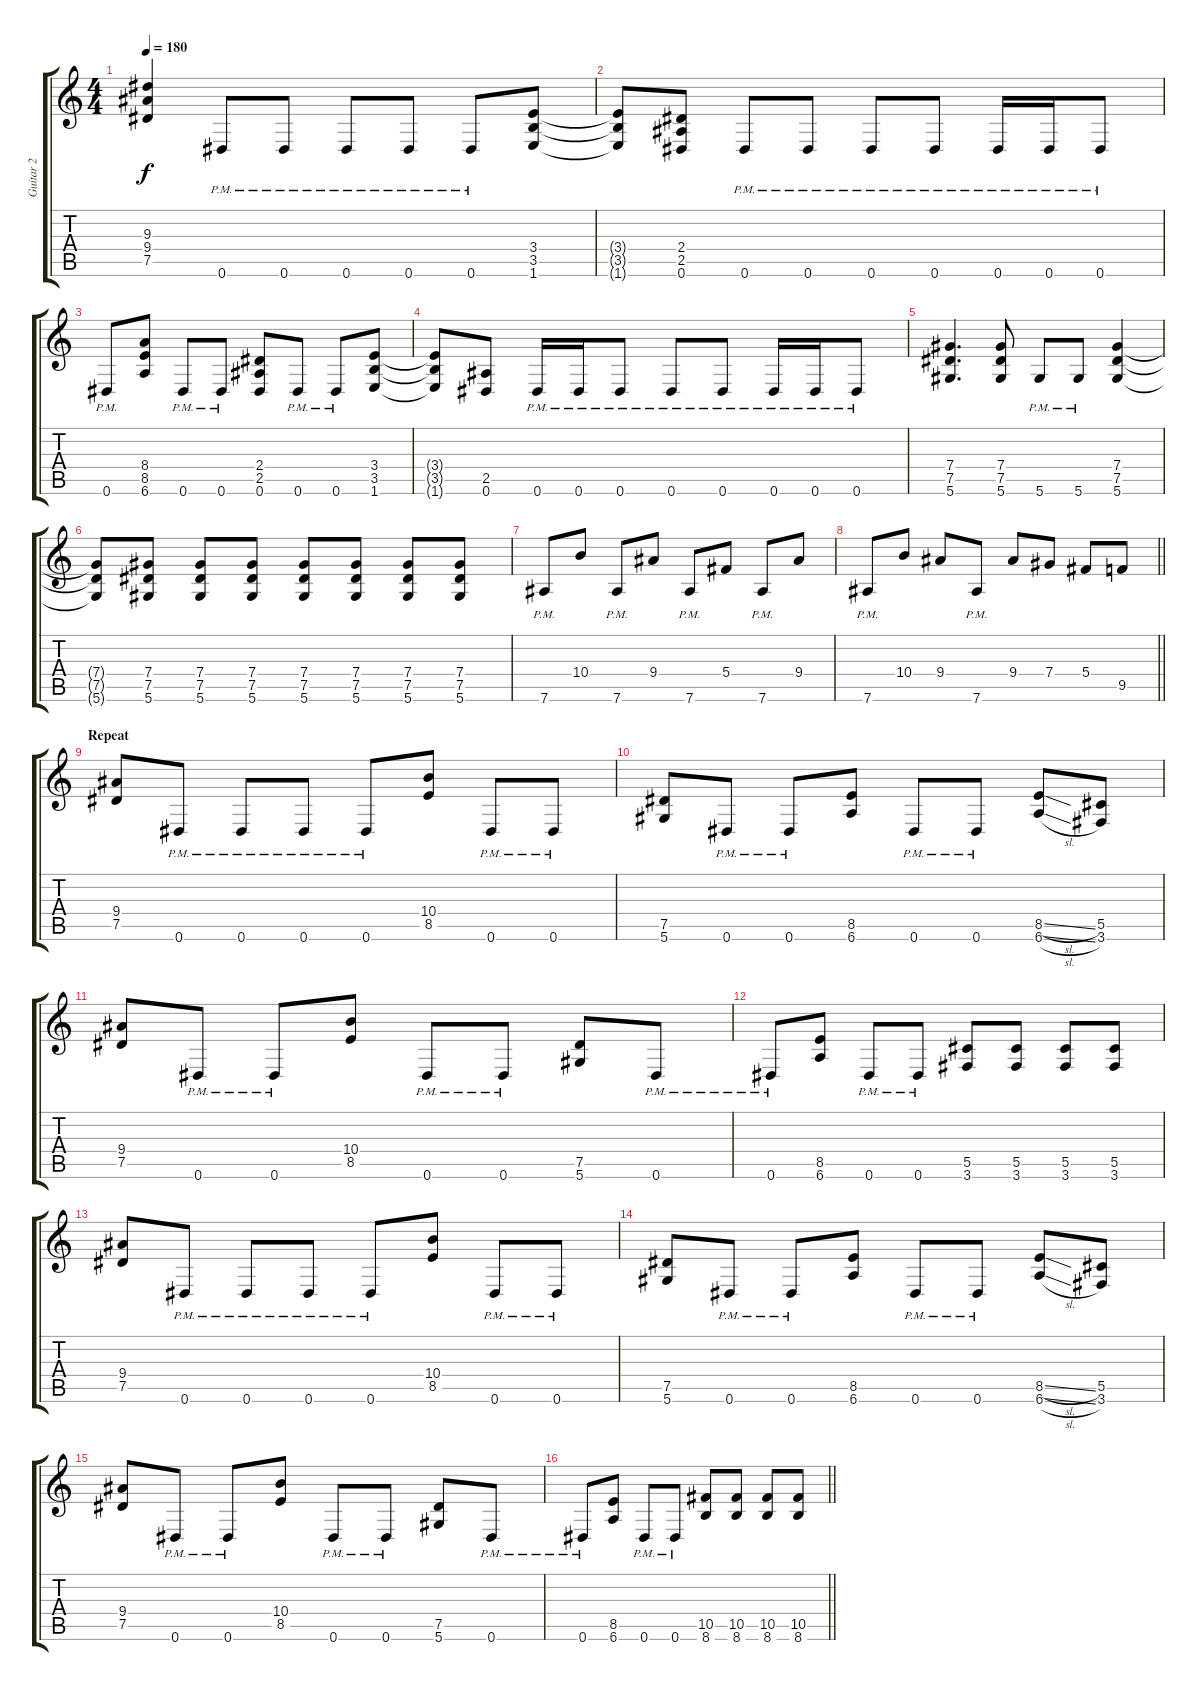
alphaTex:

\track ("Guitar 2" "Guitar 2") {instrument distortionguitar}
\staff {score tabs}
\tuning (Eb4 Bb3 Gb3 Db3 Ab2 Eb2) {hide}
\ts (4 4)
\tempo 180
\clef g2
\ks c
(9.3 9.4 7.5).4{dy f} 0.6{pm}.8 0.6{pm}.8 0.6{pm}.8 0.6{pm}.8 0.6{pm}.8 (3.4 3.5 1.6).8 |
(3.4{t} 3.5{t} 1.6{t}).8 (2.4 2.5 0.6).8 0.6{pm}.8 0.6{pm}.8 0.6{pm}.8 0.6{pm}.8 0.6{pm}.16 0.6{pm}.16 0.6{pm}.8 |
0.6{pm}.8 (8.4 8.5 6.6).8 0.6{pm}.8 0.6{pm}.8 (2.4 2.5 0.6).8 0.6{pm}.8 0.6{pm}.8 (3.4 3.5 1.6).8 |
(3.4{t} 3.5{t} 1.6{t}).8 (2.5 0.6).8 0.6{pm}.16 0.6{pm}.16 0.6{pm}.8 0.6{pm}.8 0.6{pm}.8 0.6{pm}.16 0.6{pm}.16 0.6{pm}.8 |
(7.4 7.5 5.6).4{d} (7.4 7.5 5.6).8 5.6{pm}.8 5.6{pm}.8 (7.4 7.5 5.6).4 |
(7.4{t} 7.5{t} 5.6{t}).8 (7.4 7.5 5.6).8 (7.4 7.5 5.6).8 (7.4 7.5 5.6).8 (7.4 7.5 5.6).8 (7.4 7.5 5.6).8 (7.4 7.5 5.6).8 (7.4 7.5 5.6).8 |
7.6{pm}.8 10.4.8 7.6{pm}.8 9.4.8 7.6{pm}.8 5.4.8 7.6{pm}.8 9.4.8 |
\barLineRight lightlight
7.6{pm}.8 10.4.8 9.4.8 7.6{pm}.8 9.4.8 7.4.8 5.4.8 9.5.8 |
\section ("" "Repeat")
(9.4 7.5).8 0.6{pm}.8 0.6{pm}.8 0.6{pm}.8 0.6{pm}.8 (10.4 8.5).8 0.6{pm}.8 0.6{pm}.8 |
(7.5 5.6).8 0.6{pm}.8 0.6{pm}.8 (8.5 6.6).8 0.6{pm}.8 0.6{pm}.8 (8.5{sl} 6.6{sl}).8 (5.5 3.6).8 |
(9.4 7.5).8 0.6{pm}.8 0.6{pm}.8 (10.4 8.5).8 0.6{pm}.8 0.6{pm}.8 (7.5 5.6).8 0.6{pm}.8 |
0.6{pm}.8 (8.5 6.6).8 0.6{pm}.8 0.6{pm}.8 (5.5 3.6).8 (5.5 3.6).8 (5.5 3.6).8 (5.5 3.6).8 |
(9.4 7.5).8 0.6{pm}.8 0.6{pm}.8 0.6{pm}.8 0.6{pm}.8 (10.4 8.5).8 0.6{pm}.8 0.6{pm}.8 |
(7.5 5.6).8 0.6{pm}.8 0.6{pm}.8 (8.5 6.6).8 0.6{pm}.8 0.6{pm}.8 (8.5{sl} 6.6{sl}).8 (5.5 3.6).8 |
(9.4 7.5).8 0.6{pm}.8 0.6{pm}.8 (10.4 8.5).8 0.6{pm}.8 0.6{pm}.8 (7.5 5.6).8 0.6{pm}.8 |
\barLineRight lightlight
0.6{pm}.8 (8.5 6.6).8 0.6{pm}.8 0.6{pm}.8 (10.5 8.6).8 (10.5 8.6).8 (10.5 8.6).8 (10.5 8.6).8
